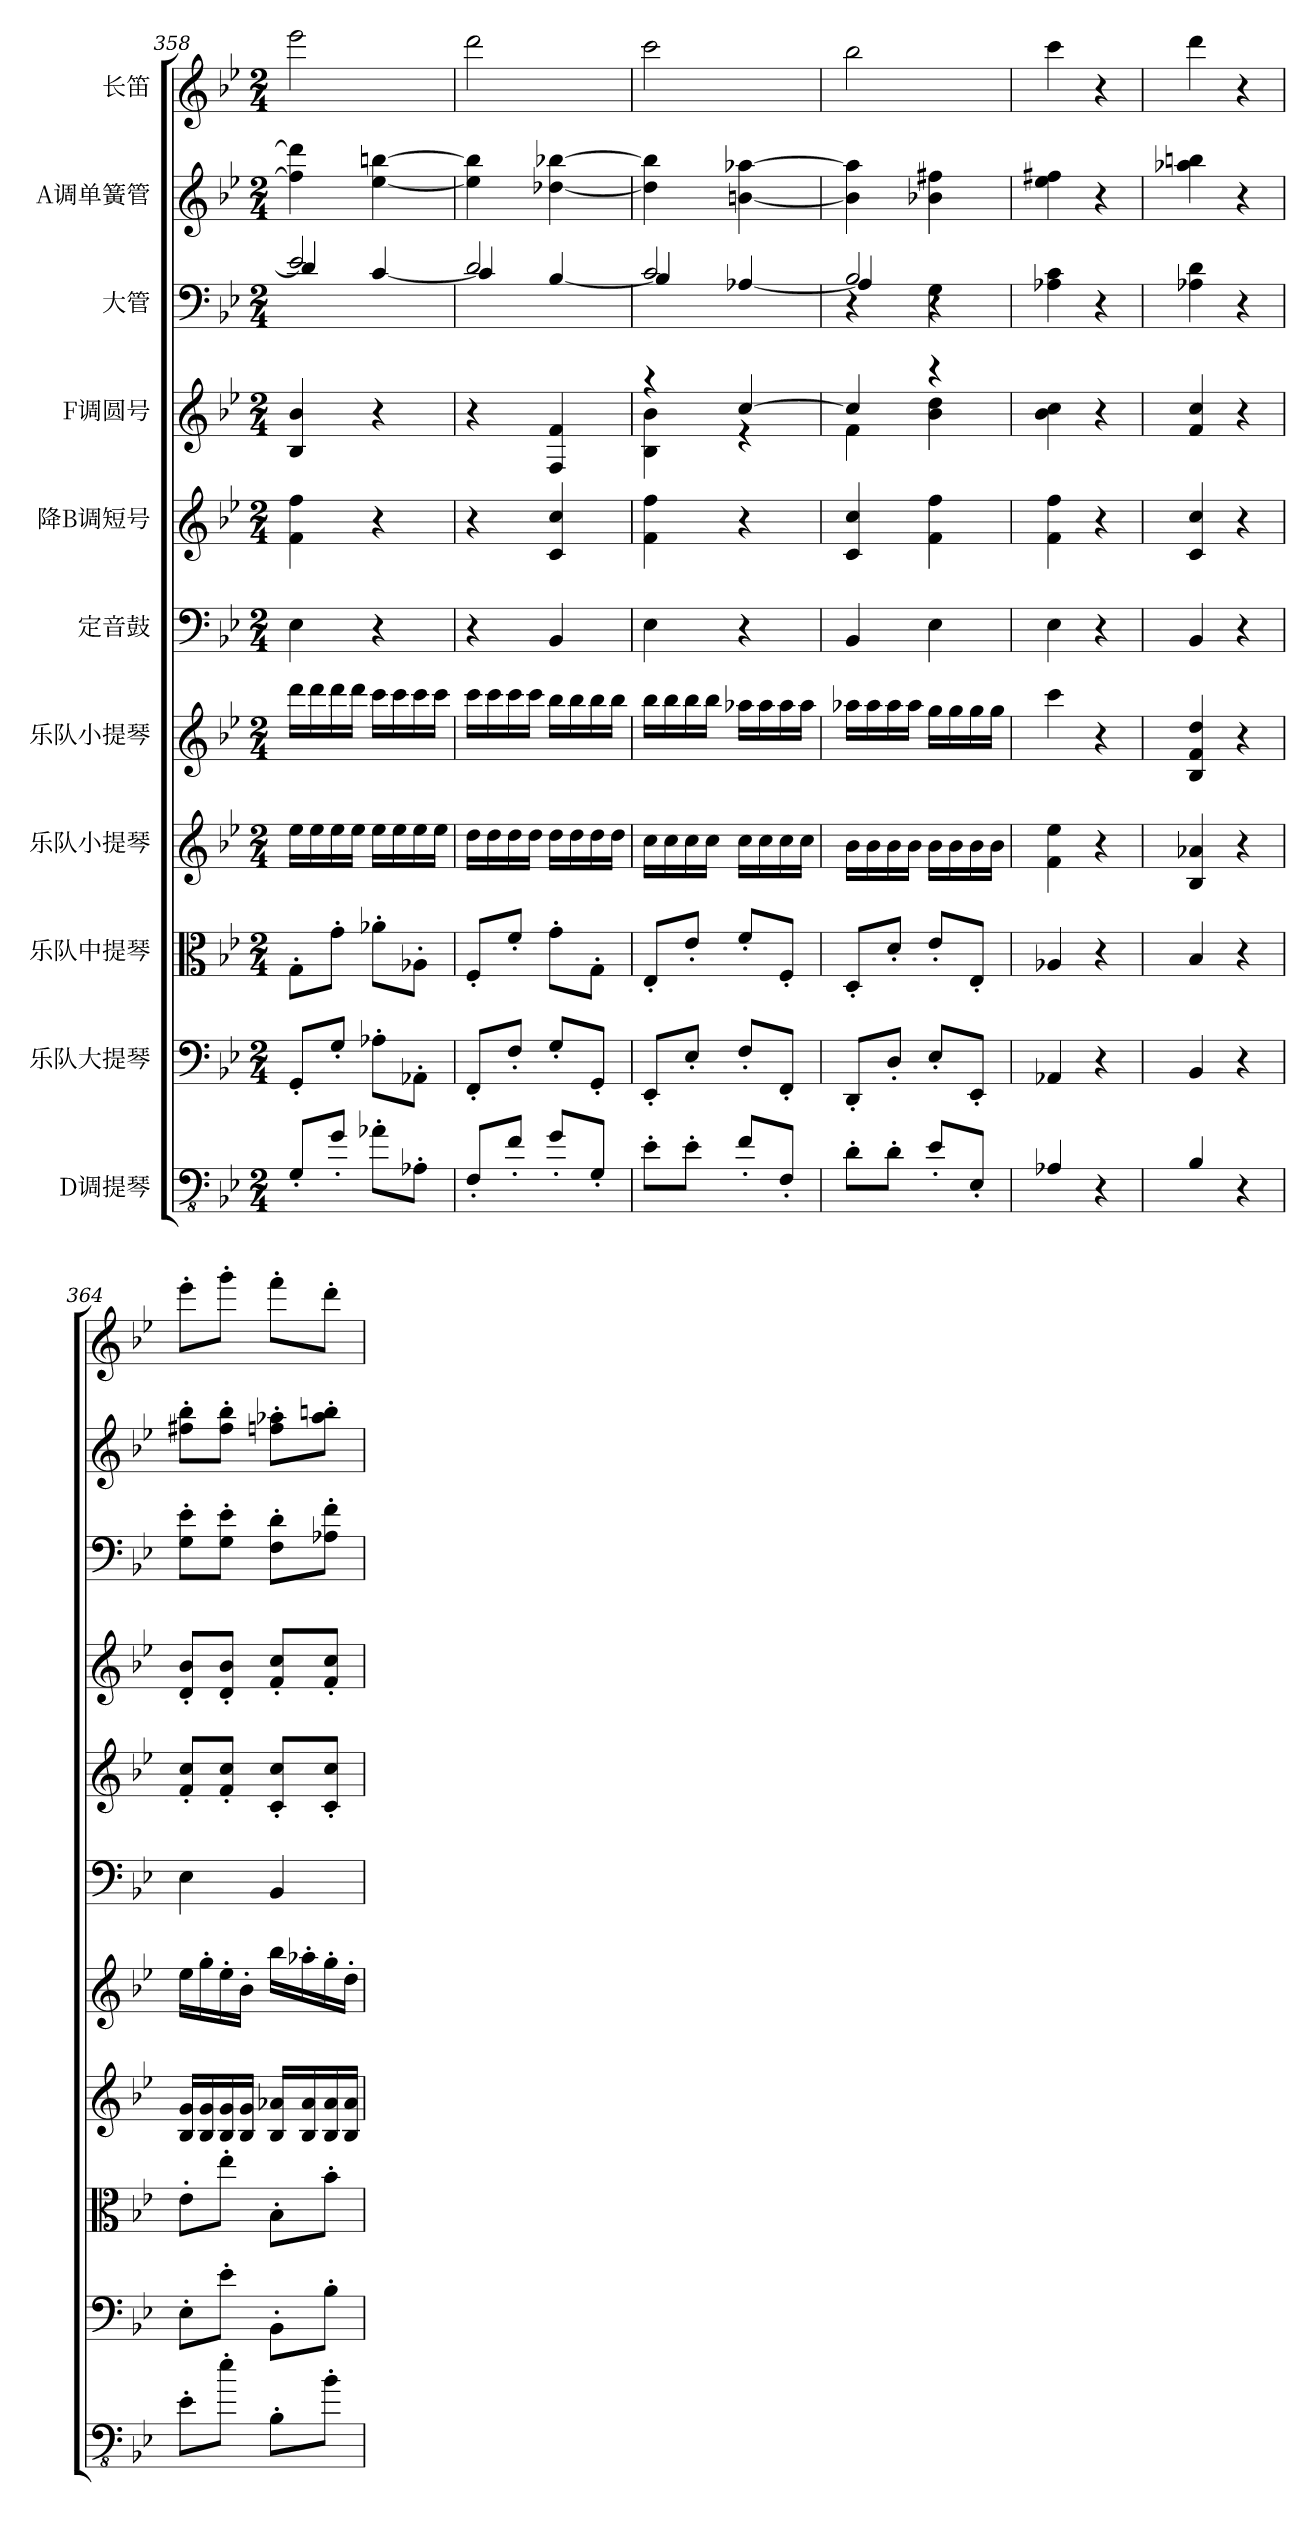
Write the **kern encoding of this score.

**kern	**kern	**kern	**kern	**kern	**kern	**kern	**kern	**kern	**kern	**kern
*part11	*part10	*part9	*part8	*part7	*part6	*part5	*part4	*part3	*part2	*part1
*staff11	*staff10	*staff9	*staff8	*staff7	*staff6	*staff5	*staff4	*staff3	*staff2	*staff1
*I"D调提琴	*I"乐队大提琴	*I"乐队中提琴	*I"乐队小提琴	*I"乐队小提琴	*I"定音鼓	*I"降B调短号	*I"F调圆号	*I"大管	*I"A调单簧管	*I"长笛
*clefFv4	*clefF4	*clefC3	*clefG2	*clefG2	*clefF4	*clefG2	*clefG2	*clefF4	*clefG2	*clefG2
*ITrd7c12	*	*	*	*	*	*ITrd1c2	*ITrd4c7	*	*ITrd2c3	*
*k[b-e-]	*k[b-e-]	*k[b-e-]	*k[b-e-]	*k[b-e-]	*k[b-e-]	*k[b-e-a-d-]	*k[b-e-a-]	*k[b-e-]	*k[f#]	*k[b-e-]
*M2/4	*M2/4	*M2/4	*M2/4	*M2/4	*M2/4	*M2/4	*M2/4	*M2/4	*M2/4	*M2/4
=358	=358	=358	=358	=358	=358	=358	=358	=358	=358	=358
*	*	*	*	*	*	*	*	*^	*	*
8GGG'/L	8GG'/L	8G'\L	16ee-\LL	16ddd\LL	4E-\	4e-\ 4ee-\	4E-/ 4e-/	2e-/	4d/]	4dd\] 4bb-\]	2eee-\
.	.	.	16ee-\	16ddd\	.	.	.	.	.	.	.
8GG'/J	8G'/J	8g'\J	16ee-\	16ddd\	.	.	.	.	.	.	.
.	.	.	16ee-\JJ	16ddd\JJ	.	.	.	.	.	.	.
8AA-X'\L	8A-X'\L	8a-X'\L	16ee-\LL	16ccc\LL	4r	4r	4r	.	[4c/	[4cc\ [4gg#X\	.
.	.	.	16ee-\	16ccc\	.	.	.	.	.	.	.
8AAA-X'\J	8AA-X'\J	8A-X'\J	16ee-\	16ccc\	.	.	.	.	.	.	.
.	.	.	16ee-\JJ	16ccc\JJ	.	.	.	.	.	.	.
!!LO:PB:g=z
=359	=359	=359	=359	=359	=359	=359	=359	=359	=359	=359	=359
8FFF'/L	8FF'/L	8F'/L	16dd\LL	16ccc\LL	4r	4r	4r	2d/	4c/]	4cc\] 4gg#\]	2ddd\
.	.	.	16dd\	16ccc\	.	.	.	.	.	.	.
8FF'/J	8F'/J	8f'/J	16dd\	16ccc\	.	.	.	.	.	.	.
.	.	.	16dd\JJ	16ccc\JJ	.	.	.	.	.	.	.
8GG'/L	8G'/L	8g'\L	16dd\LL	16bb-\LL	4BB-/	4B-/ 4b-/	4BB-/ 4B-/	.	[4B-/	[4b-X\ [4ggn\	.
.	.	.	16dd\	16bb-\	.	.	.	.	.	.	.
8GGG'/J	8GG'/J	8G'\J	16dd\	16bb-\	.	.	.	.	.	.	.
.	.	.	16dd\JJ	16bb-\JJ	.	.	.	.	.	.	.
=360	=360	=360	=360	=360	=360	=360	=360	=360	=360	=360	=360
*	*	*	*	*	*	*	*^	*	*	*	*
8EE-'\L	8EE-'/L	8E-'/L	16cc\LL	16bb-\LL	4E-\	4e-\ 4ee-\	4r	4E-\ 4e-\	2c/	4B-/]	4b-\] 4gg\]	2ccc\
.	.	.	16cc\	16bb-\	.	.	.	.	.	.	.	.
8EE-'\J	8E-'/J	8e-'/J	16cc\	16bb-\	.	.	.	.	.	.	.	.
.	.	.	16cc\JJ	16bb-\JJ	.	.	.	.	.	.	.	.
8FF'/L	8F'/L	8f'/L	16cc\LL	16aa-X\LL	4r	4r	[4f/	4r	.	[4A-X/	[4g#X\ [4ffn\	.
.	.	.	16cc\	16aa-\	.	.	.	.	.	.	.	.
8FFF'/J	8FF'/J	8F'/J	16cc\	16aa-\	.	.	.	.	.	.	.	.
.	.	.	16cc\JJ	16aa-\JJ	.	.	.	.	.	.	.	.
=361	=361	=361	=361	=361	=361	=361	=361	=361	=361	=361	=361	=361
*	*	*	*	*	*	*	*	*	*	*^	*	*
8DD'\L	8DD'/L	8D'/L	16b-\LL	16aa-X\LL	4BB-/	4B-/ 4b-/	4f/]	4B-\	2B-/	4r	4A-/]	4g#\] 4ff\]	2bb-\
.	.	.	16b-\	16aa-\	.	.	.	.	.	.	.	.	.
8DD'\J	8D'/J	8d'/J	16b-\	16aa-\	.	.	.	.	.	.	.	.	.
.	.	.	16b-\JJ	16aa-\JJ	.	.	.	.	.	.	.	.	.
8EE-'/L	8E-'/L	8e-'/L	16b-\LL	16gg\LL	4E-\	4e-\ 4ee-\	4r	4e-\ 4g\	.	4G\	4r	4gn\ 4dd#X\	.
.	.	.	16b-\	16gg\	.	.	.	.	.	.	.	.	.
8EEE-'/J	8EE-'/J	8E-'/J	16b-\	16gg\	.	.	.	.	.	.	.	.	.
.	.	.	16b-\JJ	16gg\JJ	.	.	.	.	.	.	.	.	.
*	*	*	*	*	*	*	*v	*v	*	*	*	*	*
*	*	*	*	*	*	*	*	*v	*v	*v	*	*
=362	=362	=362	=362	=362	=362	=362	=362	=362	=362	=362
*	*	*	*	*	*	*	*	*	*	*MM129
4AAA-X/	4AA-X/	4A-X/	4f\ 4ee-\	4ccc\	4E-\	4e-\ 4ee-\	4e-\ 4f\	4A-X\ 4c\	4cc\ 4dd#X\	4ccc\
4r	4r	4r	4r	4r	4r	4r	4r	4r	4r	4r
=363	=363	=363	=363	=363	=363	=363	=363	=363	=363	=363
*	*	*	*	*	*	*	*	*	*	*MM121
4BBB-/	4BB-/	4B-/	4B-/ 4a-X/	4B-/ 4f/ 4dd/	4BB-/	4B-/ 4b-/	4B-/ 4f/	4A-X\ 4d\	4ffn\ 4gg#X\	4ddd\
4r	4r	4r	4r	4r	4r	4r	4r	4r	4r	4r
!!LO:PB:g=z
=364	=364	=364	=364	=364	=364	=364	=364	=364	=364	=364
*	*	*	*	*	*	*	*	*	*	*MM132
8EE-'\L	8E-'\L	8e-'\L	16B-/ 16g/LL	16ee-\LL	4E-\	8e-/' 8b-/'L	8G/' 8e-/'L	8G\' 8e-\'L	8dd#X\' 8gg\'L	8eee-'\L
.	.	.	16B-/ 16g/	16gg'\	.	.	.	.	.	.
8E-'\J	8e-'\J	8ee-'\J	16B-/ 16g/	16ee-'\	.	8e-/' 8b-/'J	8G/' 8e-/'J	8G\' 8e-\'J	8dd#\' 8gg\'J	8ggg'\J
.	.	.	16B-/ 16g/JJ	16b-'\JJ	.	.	.	.	.	.
8BBB-'\L	8BB-'\L	8B-'\L	16B-/ 16a-X/LL	16bb-\LL	4BB-/	8B-/' 8b-/'L	8B-/' 8f/'L	8F\' 8d\'L	8ddn\' 8ffn\'L	8fff'\L
.	.	.	16B-/ 16a-/	16aa-X'\	.	.	.	.	.	.
8BB-'\J	8B-'\J	8b-'\J	16B-/ 16a-/	16gg'\	.	8B-/' 8b-/'J	8B-/' 8f/'J	8A-X\' 8f\'J	8ff\' 8gg#X\'J	8ddd'\J
.	.	.	16B-/ 16a-/JJ	16dd'\JJ	.	.	.	.	.	.
=	=	=	=	=	=	=	=	=	=	=
*-	*-	*-	*-	*-	*-	*-	*-	*-	*-	*-
